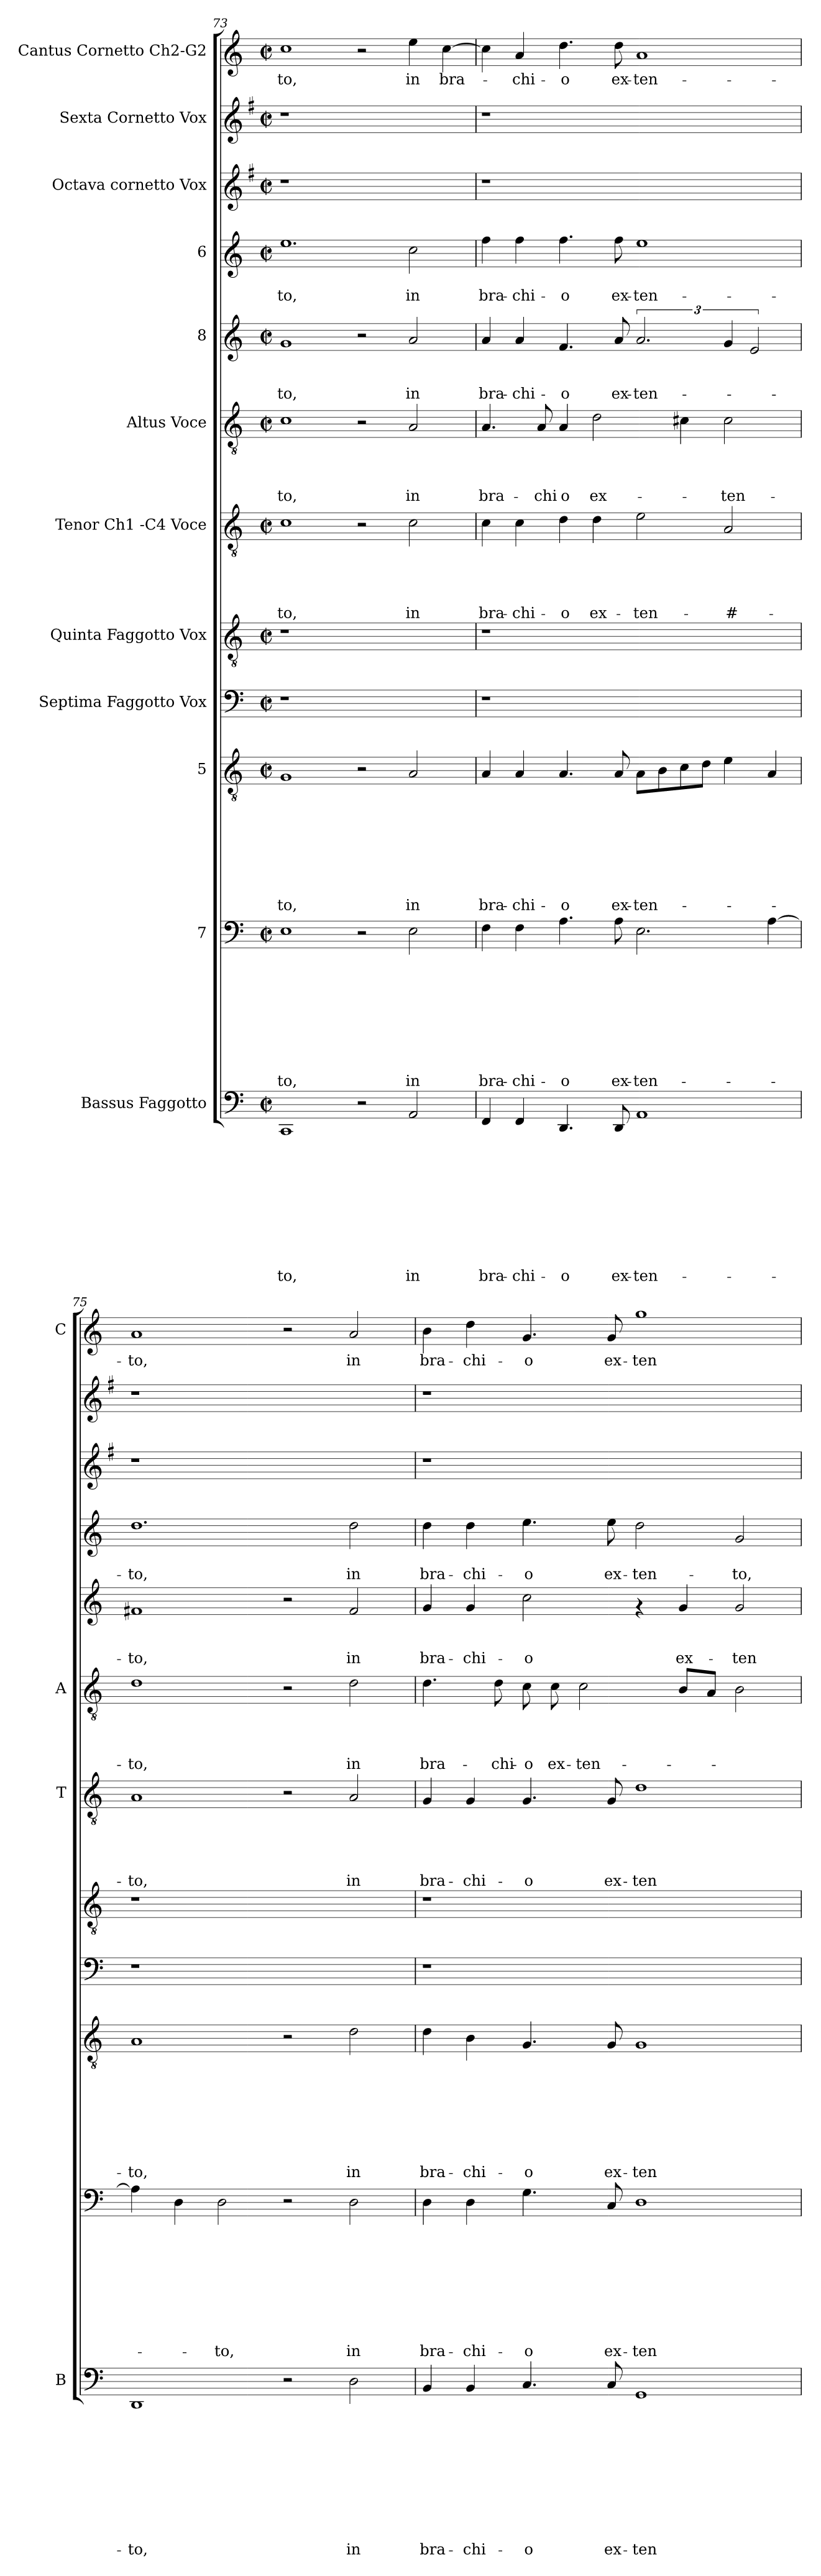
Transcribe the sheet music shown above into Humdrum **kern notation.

**kern	**text	**text	**text	**text	**text	**text	**text	**text	**text	**text	**kern	**text	**text	**text	**text	**text	**text	**text	**text	**text	**kern	**text	**text	**text	**text	**text	**text	**text	**text	**kern	**kern	**kern	**text	**text	**text	**text	**text	**kern	**text	**text	**text	**text	**kern	**text	**text	**text	**kern	**text	**text	**kern	**kern	**kern	**text
*part12	*part12	*part12	*part12	*part12	*part12	*part12	*part12	*part12	*part12	*part12	*part11	*part11	*part11	*part11	*part11	*part11	*part11	*part11	*part11	*part11	*part10	*part10	*part10	*part10	*part10	*part10	*part10	*part10	*part10	*part9	*part8	*part7	*part7	*part7	*part7	*part7	*part7	*part6	*part6	*part6	*part6	*part6	*part5	*part5	*part5	*part5	*part4	*part4	*part4	*part3	*part2	*part1	*part1
*staff12	*staff12	*staff12	*staff12	*staff12	*staff12	*staff12	*staff12	*staff12	*staff12	*staff12	*staff11	*staff11	*staff11	*staff11	*staff11	*staff11	*staff11	*staff11	*staff11	*staff11	*staff10	*staff10	*staff10	*staff10	*staff10	*staff10	*staff10	*staff10	*staff10	*staff9	*staff8	*staff7	*staff7	*staff7	*staff7	*staff7	*staff7	*staff6	*staff6	*staff6	*staff6	*staff6	*staff5	*staff5	*staff5	*staff5	*staff4	*staff4	*staff4	*staff3	*staff2	*staff1	*staff1
*I"Bassus Faggotto	*	*	*	*	*	*	*	*	*	*	*I"7	*	*	*	*	*	*	*	*	*	*I"5	*	*	*	*	*	*	*	*	*I"Septima Faggotto Vox	*I"Quinta Faggotto Vox	*I"Tenor Ch1 -C4 Voce	*	*	*	*	*	*I"Altus Voce	*	*	*	*	*I"8	*	*	*	*I"6	*	*	*I"Octava cornetto Vox	*I"Sexta Cornetto Vox	*I"Cantus Cornetto Ch2-G2	*
*I'B	*	*	*	*	*	*	*	*	*	*	*	*	*	*	*	*	*	*	*	*	*	*	*	*	*	*	*	*	*	*	*	*I'T	*	*	*	*	*	*I'A	*	*	*	*	*	*	*	*	*	*	*	*	*	*I'C	*
*clefF4	*	*	*	*	*	*	*	*	*	*	*clefF4	*	*	*	*	*	*	*	*	*	*clefGv2	*	*	*	*	*	*	*	*	*clefF4	*clefGv2	*clefGv2	*	*	*	*	*	*clefGv2	*	*	*	*	*clefG2	*	*	*	*clefG2	*	*	*clefG2	*clefG2	*clefG2	*
*	*	*	*	*	*	*	*	*	*	*	*	*	*	*	*	*	*	*	*	*	*	*	*	*	*	*	*	*	*	*	*	*	*	*	*	*	*	*	*	*	*	*	*	*	*	*	*	*	*	*ITrd4c7	*ITrd4c7	*	*
*k[]	*	*	*	*	*	*	*	*	*	*	*k[]	*	*	*	*	*	*	*	*	*	*k[]	*	*	*	*	*	*	*	*	*k[]	*k[]	*k[]	*	*	*	*	*	*k[]	*	*	*	*	*k[]	*	*	*	*k[]	*	*	*k[]	*k[]	*k[]	*
*C:	*	*	*	*	*	*	*	*	*	*	*C:	*	*	*	*	*	*	*	*	*	*C:	*	*	*	*	*	*	*	*	*C:	*C:	*C:	*	*	*	*	*	*C:	*	*	*	*	*C:	*	*	*	*C:	*	*	*C:	*C:	*C:	*
*M2/2	*	*	*	*	*	*	*	*	*	*	*M2/2	*	*	*	*	*	*	*	*	*	*M2/2	*	*	*	*	*	*	*	*	*M2/2	*M2/2	*M2/2	*	*	*	*	*	*M2/2	*	*	*	*	*M2/2	*	*	*	*M2/2	*	*	*M2/2	*M2/2	*M2/2	*
*met(c|)	*	*	*	*	*	*	*	*	*	*	*met(c|)	*	*	*	*	*	*	*	*	*	*met(c|)	*	*	*	*	*	*	*	*	*met(c|)	*met(c|)	*met(c|)	*	*	*	*	*	*met(c|)	*	*	*	*	*met(c|)	*	*	*	*met(c|)	*	*	*met(c|)	*met(c|)	*met(c|)	*
=73	=73	=73	=73	=73	=73	=73	=73	=73	=73	=73	=73	=73	=73	=73	=73	=73	=73	=73	=73	=73	=73	=73	=73	=73	=73	=73	=73	=73	=73	=73	=73	=73	=73	=73	=73	=73	=73	=73	=73	=73	=73	=73	=73	=73	=73	=73	=73	=73	=73	=73	=73	=73	=73
!	!	!	!	!	!	!	!	!	!	!LO:LY:b:rj	!	!	!	!	!	!	!	!	!	!LO:LY:b:rj	!	!	!	!	!	!	!	!	!LO:LY:b	!	!	!	!	!	!	!	!LO:LY:b	!	!	!	!	!LO:LY:b	!	!	!	!LO:LY:b	!	!	!LO:LY:b	!	!	!	!LO:LY:b
1CC	.	.	.	.	.	.	.	.	.	-to,	1E	.	.	.	.	.	.	.	.	-to,	1G	.	.	.	.	.	.	.	-to,	1r	1r	1c	.	.	.	.	-to,	1c	.	.	.	-to,	1g	.	.	-to,	1.ee	.	-to,	1r	1r	1cc	-to,
2r	.	.	.	.	.	.	.	.	.	.	2r	.	.	.	.	.	.	.	.	.	2r	.	.	.	.	.	.	.	.	1ryy	1ryy	2r	.	.	.	.	.	2r	.	.	.	.	2r	.	.	.	.	.	.	1ryy	1ryy	2r	.
!	!	!	!	!	!	!	!	!	!	!LO:LY:b:rj	!	!	!	!	!	!	!	!	!	!LO:LY:b:rj	!	!	!	!	!	!	!	!	!LO:LY:b	!	!	!	!	!	!	!	!LO:LY:b	!	!	!	!	!LO:LY:b	!	!	!	!LO:LY:b	!	!	!LO:LY:b	!	!	!	!LO:LY:b
2AA/	.	.	.	.	.	.	.	.	.	in	2E\	.	.	.	.	.	.	.	.	in	2A/	.	.	.	.	.	.	.	in	.	.	2c\	.	.	.	.	in	2A/	.	.	.	in	2a/	.	.	in	2cc\	.	in	.	.	4ee\	in
!	!	!	!	!	!	!	!	!	!	!	!	!	!	!	!	!	!	!	!	!	!	!	!	!	!	!	!	!	!	!	!	!	!	!	!	!	!	!	!	!	!	!	!	!	!	!	!	!	!	!	!	!	!LO:LY:b
.	.	.	.	.	.	.	.	.	.	.	.	.	.	.	.	.	.	.	.	.	.	.	.	.	.	.	.	.	.	.	.	.	.	.	.	.	.	.	.	.	.	.	.	.	.	.	.	.	.	.	.	[>4cc\	bra-
=74	=74	=74	=74	=74	=74	=74	=74	=74	=74	=74	=74	=74	=74	=74	=74	=74	=74	=74	=74	=74	=74	=74	=74	=74	=74	=74	=74	=74	=74	=74	=74	=74	=74	=74	=74	=74	=74	=74	=74	=74	=74	=74	=74	=74	=74	=74	=74	=74	=74	=74	=74	=74	=74
!	!	!	!	!	!	!	!	!	!	!LO:LY:b:rj	!	!	!	!	!	!	!	!	!	!LO:LY:b:rj	!	!	!	!	!	!	!	!	!LO:LY:b	!	!	!	!	!	!	!	!LO:LY:b	!	!	!	!	!LO:LY:b	!	!	!	!LO:LY:b	!	!	!LO:LY:b	!	!	!	!
4FF/	.	.	.	.	.	.	.	.	.	bra-	4F\	.	.	.	.	.	.	.	.	bra-	4A/	.	.	.	.	.	.	.	bra-	1r	1r	4c\	.	.	.	.	bra-	4.A/	.	.	.	bra-	4a/	.	.	bra-	4ff\	.	bra-	1r	1r	4cc\]	.
!	!	!	!	!	!	!	!	!	!	!LO:LY:b:rj	!	!	!	!	!	!	!	!	!	!LO:LY:b:rj	!	!	!	!	!	!	!	!	!LO:LY:b	!	!	!	!	!	!	!	!LO:LY:b	!	!	!	!	!	!	!	!	!LO:LY:b	!	!	!LO:LY:b	!	!	!	!LO:LY:b
4FF/	.	.	.	.	.	.	.	.	.	-chi-	4F\	.	.	.	.	.	.	.	.	-chi-	4A/	.	.	.	.	.	.	.	-chi-	.	.	4c\	.	.	.	.	-chi-	.	.	.	.	.	4a/	.	.	-chi-	4ff\	.	-chi-	.	.	4a/	-chi-
!	!	!	!	!	!	!	!	!	!	!	!	!	!	!	!	!	!	!	!	!	!	!	!	!	!	!	!	!	!	!	!	!	!	!	!	!	!	!	!	!	!	!LO:LY:b	!	!	!	!	!	!	!	!	!	!	!
.	.	.	.	.	.	.	.	.	.	.	.	.	.	.	.	.	.	.	.	.	.	.	.	.	.	.	.	.	.	.	.	.	.	.	.	.	.	8A/	.	.	.	-chi-	.	.	.	.	.	.	.	.	.	.	.
!	!	!	!	!	!	!	!	!	!	!LO:LY:b:rj	!	!	!	!	!	!	!	!	!	!LO:LY:b:rj	!	!	!	!	!	!	!	!	!LO:LY:b	!	!	!	!	!	!	!	!LO:LY:b	!	!	!	!	!LO:LY:b	!	!	!	!LO:LY:b	!	!	!LO:LY:b	!	!	!	!LO:LY:b
4.DD/	.	.	.	.	.	.	.	.	.	-o	4.A\	.	.	.	.	.	.	.	.	-o	4.A/	.	.	.	.	.	.	.	-o	.	.	4d\	.	.	.	.	-o	4A/	.	.	.	-o	4.f/	.	.	-o	4.ff\	.	-o	.	.	4.dd\	-o
!	!	!	!	!	!	!	!	!	!	!	!	!	!	!	!	!	!	!	!	!	!	!	!	!	!	!	!	!	!	!	!	!	!	!	!	!	!LO:LY:b	!	!	!	!	!LO:LY:b	!	!	!	!	!	!	!	!	!	!	!
.	.	.	.	.	.	.	.	.	.	.	.	.	.	.	.	.	.	.	.	.	.	.	.	.	.	.	.	.	.	.	.	4d\	.	.	.	.	ex-	2d\	.	.	.	ex-	.	.	.	.	.	.	.	.	.	.	.
!	!	!	!	!	!	!	!	!	!	!LO:LY:b:rj	!	!	!	!	!	!	!	!	!	!LO:LY:b:rj	!	!	!	!	!	!	!	!	!LO:LY:b	!	!	!	!	!	!	!	!	!	!	!	!	!	!	!	!	!LO:LY:b	!	!	!LO:LY:b	!	!	!	!LO:LY:b
8DD/	.	.	.	.	.	.	.	.	.	ex-	8A\	.	.	.	.	.	.	.	.	ex-	8A/	.	.	.	.	.	.	.	ex-	.	.	.	.	.	.	.	.	.	.	.	.	.	8a/	.	.	ex-	8ff\	.	ex-	.	.	8dd\	ex-
!	!	!	!	!	!	!	!	!	!	!LO:LY:b:rj	!	!	!	!	!	!	!	!	!	!LO:LY:b:rj	!	!	!	!	!	!	!	!	!LO:LY:b	!	!	!	!	!	!	!	!LO:LY:b	!	!	!	!	!	!	!	!	!LO:LY:b	!	!	!LO:LY:b	!	!	!	!LO:LY:b
1AA	.	.	.	.	.	.	.	.	.	-ten-	2.E\	.	.	.	.	.	.	.	.	-ten-	8A\L	.	.	.	.	.	.	.	-ten-	1ryy	1ryy	2e\	.	.	.	.	-ten-	.	.	.	.	.	3.a/	.	.	-ten-	1ee	.	-ten-	1ryy	1ryy	1a	-ten-
.	.	.	.	.	.	.	.	.	.	.	.	.	.	.	.	.	.	.	.	.	8B\	.	.	.	.	.	.	.	.	.	.	.	.	.	.	.	.	.	.	.	.	.	.	.	.	.	.	.	.	.	.	.	.
.	.	.	.	.	.	.	.	.	.	.	.	.	.	.	.	.	.	.	.	.	8c\	.	.	.	.	.	.	.	.	.	.	.	.	.	.	.	.	4c#X\	.	.	.	.	.	.	.	.	.	.	.	.	.	.	.
.	.	.	.	.	.	.	.	.	.	.	.	.	.	.	.	.	.	.	.	.	8d\J	.	.	.	.	.	.	.	.	.	.	.	.	.	.	.	.	.	.	.	.	.	.	.	.	.	.	.	.	.	.	.	.
!	!	!	!	!	!	!	!	!	!	!	!	!	!	!	!	!	!	!	!	!	!	!	!	!	!	!	!	!	!	!	!	!	!	!	!	!	!LO:LY:b	!	!	!	!	!LO:LY:b	!	!	!	!	!	!	!	!	!	!	!
.	.	.	.	.	.	.	.	.	.	.	.	.	.	.	.	.	.	.	.	.	4e\	.	.	.	.	.	.	.	.	.	.	2A/	.	.	.	.	-#-	2c#\	.	.	.	-ten-	6g/	.	.	.	.	.	.	.	.	.	.
.	.	.	.	.	.	.	.	.	.	.	.	.	.	.	.	.	.	.	.	.	.	.	.	.	.	.	.	.	.	.	.	.	.	.	.	.	.	.	.	.	.	.	3e/	.	.	.	.	.	.	.	.	.	.
.	.	.	.	.	.	.	.	.	.	.	[>4A\	.	.	.	.	.	.	.	.	.	4A/	.	.	.	.	.	.	.	.	.	.	.	.	.	.	.	.	.	.	.	.	.	.	.	.	.	.	.	.	.	.	.	.
=75	=75	=75	=75	=75	=75	=75	=75	=75	=75	=75	=75	=75	=75	=75	=75	=75	=75	=75	=75	=75	=75	=75	=75	=75	=75	=75	=75	=75	=75	=75	=75	=75	=75	=75	=75	=75	=75	=75	=75	=75	=75	=75	=75	=75	=75	=75	=75	=75	=75	=75	=75	=75	=75
!	!	!	!	!	!	!	!	!	!	!LO:LY:b:rj	!	!	!	!	!	!	!	!	!	!	!	!	!	!	!	!	!	!	!LO:LY:b	!	!	!	!	!	!	!	!LO:LY:b	!	!	!	!	!LO:LY:b	!	!	!	!LO:LY:b	!	!	!LO:LY:b	!	!	!	!LO:LY:b
1DD	.	.	.	.	.	.	.	.	.	-to,	4A\]	.	.	.	.	.	.	.	.	.	1A	.	.	.	.	.	.	.	-to,	1r	1r	1A	.	.	.	.	-to,	1d	.	.	.	-to,	1f#X	.	.	-to,	1.dd	.	-to,	1r	1r	1a	-to,
.	.	.	.	.	.	.	.	.	.	.	4D\	.	.	.	.	.	.	.	.	.	.	.	.	.	.	.	.	.	.	.	.	.	.	.	.	.	.	.	.	.	.	.	.	.	.	.	.	.	.	.	.	.	.
!	!	!	!	!	!	!	!	!	!	!	!	!	!	!	!	!	!	!	!	!LO:LY:b:rj	!	!	!	!	!	!	!	!	!	!	!	!	!	!	!	!	!	!	!	!	!	!	!	!	!	!	!	!	!	!	!	!	!
.	.	.	.	.	.	.	.	.	.	.	2D\	.	.	.	.	.	.	.	.	-to,	.	.	.	.	.	.	.	.	.	.	.	.	.	.	.	.	.	.	.	.	.	.	.	.	.	.	.	.	.	.	.	.	.
2r	.	.	.	.	.	.	.	.	.	.	2r	.	.	.	.	.	.	.	.	.	2r	.	.	.	.	.	.	.	.	1ryy	1ryy	2r	.	.	.	.	.	2r	.	.	.	.	2r	.	.	.	.	.	.	1ryy	1ryy	2r	.
!	!	!	!	!	!	!	!	!	!	!LO:LY:b:rj	!	!	!	!	!	!	!	!	!	!LO:LY:b:rj	!	!	!	!	!	!	!	!	!LO:LY:b	!	!	!	!	!	!	!	!LO:LY:b	!	!	!	!	!LO:LY:b	!	!	!	!LO:LY:b	!	!	!LO:LY:b	!	!	!	!LO:LY:b
2D\	.	.	.	.	.	.	.	.	.	in	2D\	.	.	.	.	.	.	.	.	in	2d\	.	.	.	.	.	.	.	in	.	.	2A/	.	.	.	.	in	2d\	.	.	.	in	2f#/	.	.	in	2dd\	.	in	.	.	2a/	in
!!LO:PB:g=z
=76	=76	=76	=76	=76	=76	=76	=76	=76	=76	=76	=76	=76	=76	=76	=76	=76	=76	=76	=76	=76	=76	=76	=76	=76	=76	=76	=76	=76	=76	=76	=76	=76	=76	=76	=76	=76	=76	=76	=76	=76	=76	=76	=76	=76	=76	=76	=76	=76	=76	=76	=76	=76	=76
!	!	!	!	!	!	!	!	!	!	!LO:LY:b:rj	!	!	!	!	!	!	!	!	!	!LO:LY:b:rj	!	!	!	!	!	!	!	!	!LO:LY:b	!	!	!	!	!	!	!	!LO:LY:b	!	!	!	!	!LO:LY:b	!	!	!	!LO:LY:b	!	!	!LO:LY:b	!	!	!	!LO:LY:b
4BB/	.	.	.	.	.	.	.	.	.	bra-	4D\	.	.	.	.	.	.	.	.	bra-	4d\	.	.	.	.	.	.	.	bra-	1r	1r	4G/	.	.	.	.	bra-	4.d\	.	.	.	bra-	4g/	.	.	bra-	4dd\	.	bra-	1r	1r	4b\	bra-
!	!	!	!	!	!	!	!	!	!	!LO:LY:b:rj	!	!	!	!	!	!	!	!	!	!LO:LY:b:rj	!	!	!	!	!	!	!	!	!LO:LY:b	!	!	!	!	!	!	!	!LO:LY:b	!	!	!	!	!	!	!	!	!LO:LY:b	!	!	!LO:LY:b	!	!	!	!LO:LY:b
4BB/	.	.	.	.	.	.	.	.	.	-chi-	4D\	.	.	.	.	.	.	.	.	-chi-	4B\	.	.	.	.	.	.	.	-chi-	.	.	4G/	.	.	.	.	-chi-	.	.	.	.	.	4g/	.	.	-chi-	4dd\	.	-chi-	.	.	4dd\	-chi-
!	!	!	!	!	!	!	!	!	!	!	!	!	!	!	!	!	!	!	!	!	!	!	!	!	!	!	!	!	!	!	!	!	!	!	!	!	!	!	!	!	!	!LO:LY:b	!	!	!	!	!	!	!	!	!	!	!
.	.	.	.	.	.	.	.	.	.	.	.	.	.	.	.	.	.	.	.	.	.	.	.	.	.	.	.	.	.	.	.	.	.	.	.	.	.	8d\	.	.	.	-chi-	.	.	.	.	.	.	.	.	.	.	.
!	!	!	!	!	!	!	!	!	!	!LO:LY:b:rj	!	!	!	!	!	!	!	!	!	!LO:LY:b:rj	!	!	!	!	!	!	!	!	!LO:LY:b	!	!	!	!	!	!	!	!LO:LY:b	!	!	!	!	!LO:LY:b	!	!	!	!LO:LY:b	!	!	!LO:LY:b	!	!	!	!LO:LY:b
4.C/	.	.	.	.	.	.	.	.	.	-o	4.G\	.	.	.	.	.	.	.	.	-o	4.G/	.	.	.	.	.	.	.	-o	.	.	4.G/	.	.	.	.	-o	8c\	.	.	.	-o	2cc\	.	.	-o	4.ee\	.	-o	.	.	4.g/	-o
!	!	!	!	!	!	!	!	!	!	!	!	!	!	!	!	!	!	!	!	!	!	!	!	!	!	!	!	!	!	!	!	!	!	!	!	!	!	!	!	!	!	!LO:LY:b	!	!	!	!	!	!	!	!	!	!	!
.	.	.	.	.	.	.	.	.	.	.	.	.	.	.	.	.	.	.	.	.	.	.	.	.	.	.	.	.	.	.	.	.	.	.	.	.	.	8c\	.	.	.	ex-	.	.	.	.	.	.	.	.	.	.	.
!	!	!	!	!	!	!	!	!	!	!	!	!	!	!	!	!	!	!	!	!	!	!	!	!	!	!	!	!	!	!	!	!	!	!	!	!	!	!	!	!	!	!LO:LY:b	!	!	!	!	!	!	!	!	!	!	!
.	.	.	.	.	.	.	.	.	.	.	.	.	.	.	.	.	.	.	.	.	.	.	.	.	.	.	.	.	.	.	.	.	.	.	.	.	.	2c\	.	.	.	-ten-	.	.	.	.	.	.	.	.	.	.	.
!	!	!	!	!	!	!	!	!	!	!LO:LY:b:rj	!	!	!	!	!	!	!	!	!	!LO:LY:b:rj	!	!	!	!	!	!	!	!	!LO:LY:b	!	!	!	!	!	!	!	!LO:LY:b	!	!	!	!	!	!	!	!	!	!	!	!LO:LY:b	!	!	!	!LO:LY:b
8C/	.	.	.	.	.	.	.	.	.	ex-	8C/	.	.	.	.	.	.	.	.	ex-	8G/	.	.	.	.	.	.	.	ex-	.	.	8G/	.	.	.	.	ex-	.	.	.	.	.	.	.	.	.	8ee\	.	ex-	.	.	8g/	ex-
!	!	!	!	!	!	!	!	!	!	!LO:LY:b:rj	!	!	!	!	!	!	!	!	!	!LO:LY:b:rj	!	!	!	!	!	!	!	!	!LO:LY:b	!	!	!	!	!	!	!	!LO:LY:b	!	!	!	!	!	!	!	!	!	!	!	!LO:LY:b	!	!	!	!LO:LY:b
1GG	.	.	.	.	.	.	.	.	.	-ten-	1D	.	.	.	.	.	.	.	.	-ten-	1G	.	.	.	.	.	.	.	-ten-	1ryy	1ryy	1d	.	.	.	.	-ten-	.	.	.	.	.	4rf	.	.	.	2dd\	.	-ten-	1ryy	1ryy	1gg	-ten-
!	!	!	!	!	!	!	!	!	!	!	!	!	!	!	!	!	!	!	!	!	!	!	!	!	!	!	!	!	!	!	!	!	!	!	!	!	!	!	!	!	!	!	!	!	!	!LO:LY:b	!	!	!	!	!	!	!
.	.	.	.	.	.	.	.	.	.	.	.	.	.	.	.	.	.	.	.	.	.	.	.	.	.	.	.	.	.	.	.	.	.	.	.	.	.	8B/L	.	.	.	.	4g/	.	.	ex-	.	.	.	.	.	.	.
.	.	.	.	.	.	.	.	.	.	.	.	.	.	.	.	.	.	.	.	.	.	.	.	.	.	.	.	.	.	.	.	.	.	.	.	.	.	8A/J	.	.	.	.	.	.	.	.	.	.	.	.	.	.	.
!	!	!	!	!	!	!	!	!	!	!	!	!	!	!	!	!	!	!	!	!	!	!	!	!	!	!	!	!	!	!	!	!	!	!	!	!	!	!	!	!	!	!	!	!	!	!LO:LY:b	!	!	!LO:LY:b	!	!	!	!
.	.	.	.	.	.	.	.	.	.	.	.	.	.	.	.	.	.	.	.	.	.	.	.	.	.	.	.	.	.	.	.	.	.	.	.	.	.	2B\	.	.	.	.	2g/	.	.	-ten-	2g/	.	-to,	.	.	.	.
=	=	=	=	=	=	=	=	=	=	=	=	=	=	=	=	=	=	=	=	=	=	=	=	=	=	=	=	=	=	=	=	=	=	=	=	=	=	=	=	=	=	=	=	=	=	=	=	=	=	=	=	=	=
*-	*-	*-	*-	*-	*-	*-	*-	*-	*-	*-	*-	*-	*-	*-	*-	*-	*-	*-	*-	*-	*-	*-	*-	*-	*-	*-	*-	*-	*-	*-	*-	*-	*-	*-	*-	*-	*-	*-	*-	*-	*-	*-	*-	*-	*-	*-	*-	*-	*-	*-	*-	*-	*-
